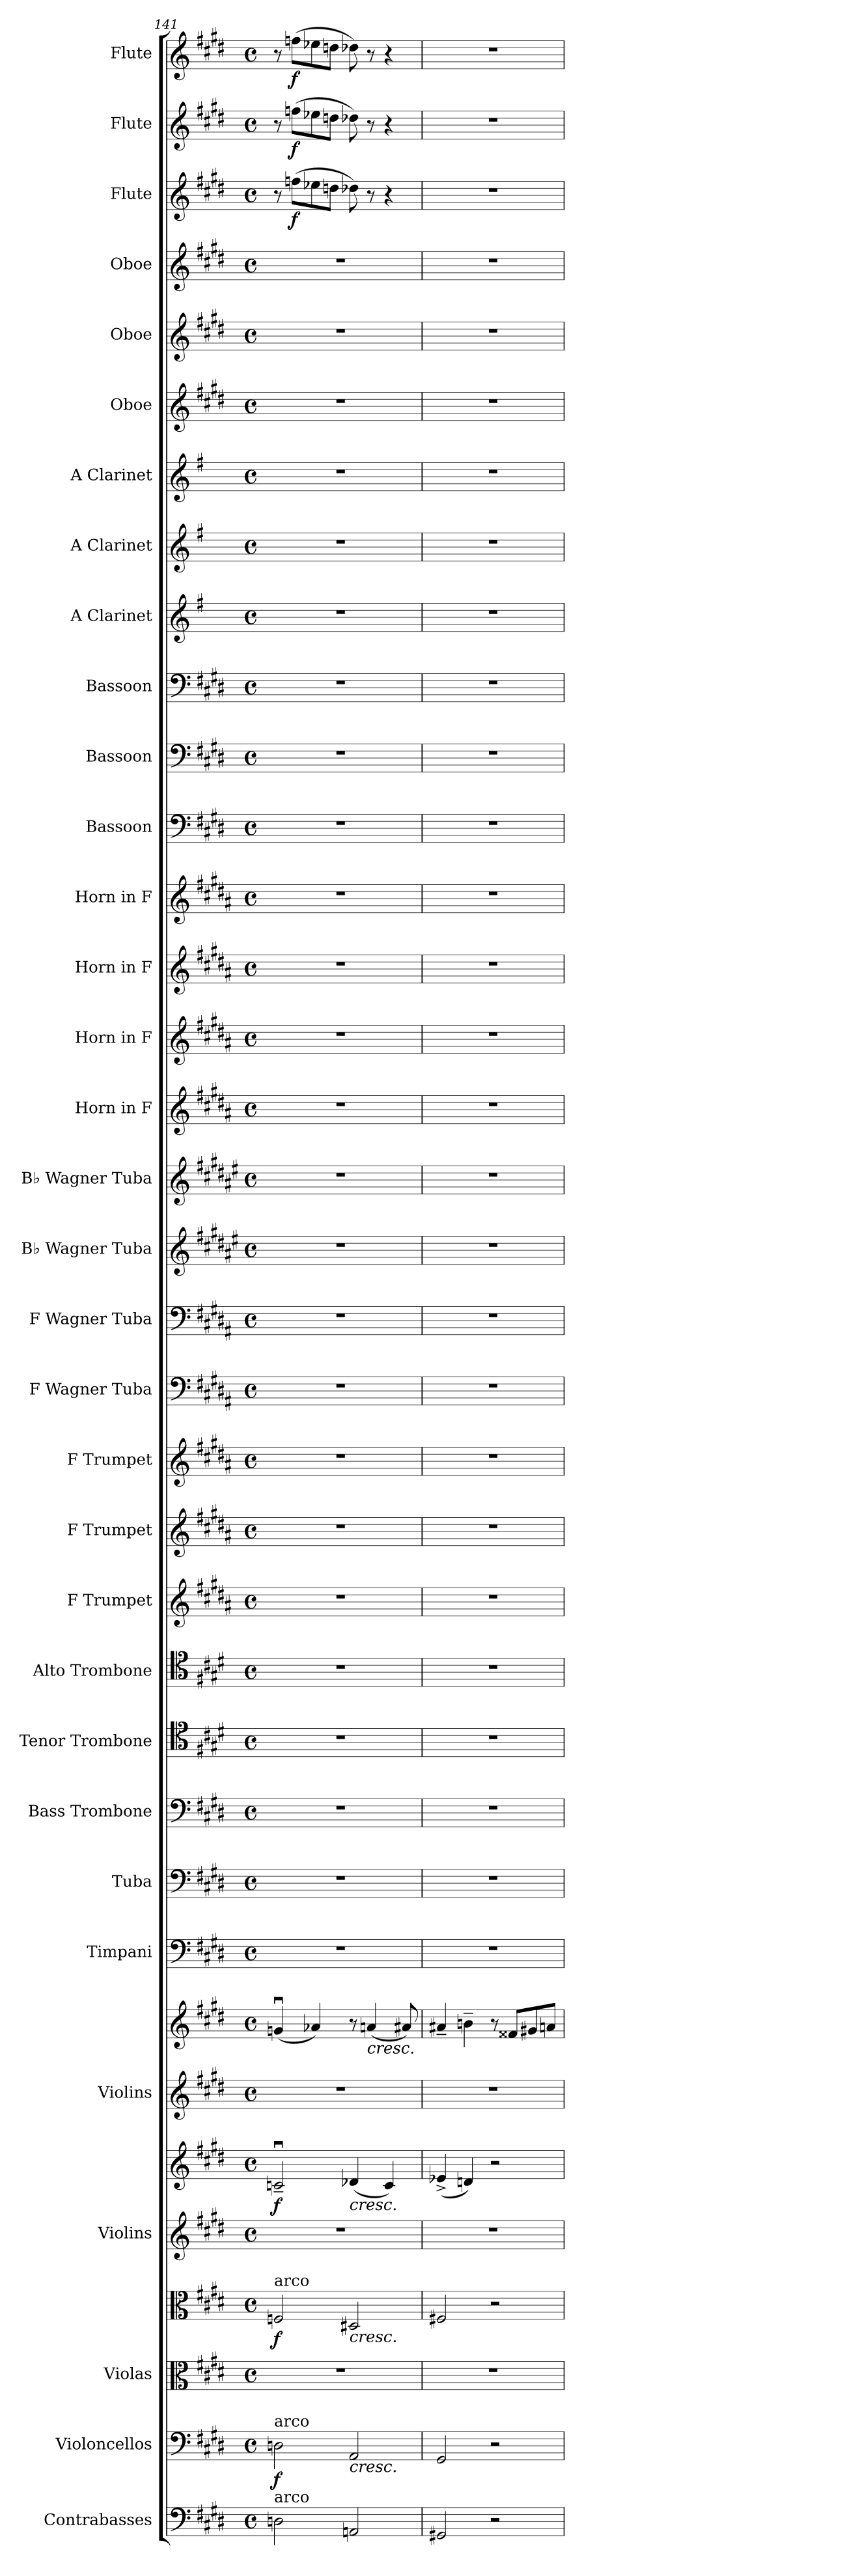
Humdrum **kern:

**kern	**kern	**dynam	**kern	**kern	**dynam	**kern	**kern	**dynam	**kern	**kern	**kern	**kern	**kern	**kern	**kern	**kern	**kern	**kern	**kern	**kern	**kern	**kern	**kern	**kern	**kern	**kern	**kern	**kern	**kern	**kern	**kern	**kern	**kern	**kern	**kern	**kern	**dynam	**kern	**dynam	**kern	**dynam
*part33	*part32	*part32	*part31	*part31	*part31	*part30	*part30	*part30	*part29	*part29	*part28	*part27	*part26	*part25	*part24	*part23	*part22	*part21	*part20	*part19	*part18	*part17	*part16	*part15	*part14	*part13	*part12	*part11	*part10	*part9	*part8	*part7	*part6	*part5	*part4	*part3	*part3	*part2	*part2	*part1	*part1
*staff36	*staff35	*staff35	*staff34	*staff33	*staff33/34	*staff32	*staff31	*staff31/32	*staff30	*staff29	*staff28	*staff27	*staff26	*staff25	*staff24	*staff23	*staff22	*staff21	*staff20	*staff19	*staff18	*staff17	*staff16	*staff15	*staff14	*staff13	*staff12	*staff11	*staff10	*staff9	*staff8	*staff7	*staff6	*staff5	*staff4	*staff3	*staff3	*staff2	*staff2	*staff1	*staff1
*I"Contrabasses	*I"Violoncellos	*	*I"Violas	*	*	*I"Violins	*	*	*I"Violins	*	*I"Timpani	*I"Tuba	*I"Bass Trombone	*I"Tenor Trombone	*I"Alto Trombone	*I"F Trumpet	*I"F Trumpet	*I"F Trumpet	*I"F Wagner Tuba	*I"F Wagner Tuba	*I"B♭ Wagner Tuba	*I"B♭ Wagner Tuba	*I"Horn in F	*I"Horn in F	*I"Horn in F	*I"Horn in F	*I"Bassoon	*I"Bassoon	*I"Bassoon	*I"A Clarinet	*I"A Clarinet	*I"A Clarinet	*I"Oboe	*I"Oboe	*I"Oboe	*I"Flute	*	*I"Flute	*	*I"Flute	*
*I'Cbs.	*I'Vcs.	*	*I'Vlas.	*	*	*I'Vlns.	*	*	*I'Vlns.	*	*I'Timp.	*I'Tba.	*I'B. Tbn.	*I'T. Tbn.	*I'A. Tbn.	*I'F Tpt.	*I'F Tpt.	*I'F Tpt.	*I'F Wag. Tu.	*I'F Wag. Tu.	*I'B♭ Wag. Tu.	*I'B♭ Wag. Tu.	*	*	*	*	*I'Bsn.	*I'Bsn.	*I'Bsn.	*I'A Cl.	*I'A Cl.	*I'A Cl.	*I'Ob.	*I'Ob.	*I'Ob.	*I'Fl.	*	*I'Fl.	*	*I'Fl.	*
*clefF4	*clefF4	*	*clefC3	*clefC3	*	*clefG2	*clefG2	*	*clefG2	*clefG2	*clefF4	*clefF4	*clefF4	*clefC4	*clefC4	*clefG2	*clefG2	*clefG2	*clefF4	*clefF4	*clefG2	*clefG2	*clefG2	*clefG2	*clefG2	*clefG2	*clefF4	*clefF4	*clefF4	*clefG2	*clefG2	*clefG2	*clefG2	*clefG2	*clefG2	*clefG2	*	*clefG2	*	*clefG2	*
*ITrd7c12	*	*	*	*	*	*	*	*	*	*	*	*	*	*	*	*ITrd-3c-5	*ITrd-3c-5	*ITrd-3c-5	*ITrd4c7	*ITrd4c7	*ITrd1c2	*ITrd1c2	*ITrd4c7	*ITrd4c7	*ITrd4c7	*ITrd4c7	*	*	*	*ITrd2c3	*ITrd2c3	*ITrd2c3	*	*	*	*	*	*	*	*	*
*k[f#c#g#d#]	*k[f#c#g#d#]	*	*k[f#c#g#d#]	*k[f#c#g#d#]	*	*k[f#c#g#d#]	*k[f#c#g#d#]	*	*k[f#c#g#d#]	*k[f#c#g#d#]	*k[f#c#g#d#]	*k[f#c#g#d#]	*k[f#c#g#d#]	*k[f#c#g#d#]	*k[f#c#g#d#]	*k[f#c#g#d#]	*k[f#c#g#d#]	*k[f#c#g#d#]	*k[f#c#g#d#]	*k[f#c#g#d#]	*k[f#c#g#d#]	*k[f#c#g#d#]	*k[f#c#g#d#]	*k[f#c#g#d#]	*k[f#c#g#d#]	*k[f#c#g#d#]	*k[f#c#g#d#]	*k[f#c#g#d#]	*k[f#c#g#d#]	*k[f#c#g#d#]	*k[f#c#g#d#]	*k[f#c#g#d#]	*k[f#c#g#d#]	*k[f#c#g#d#]	*k[f#c#g#d#]	*k[f#c#g#d#]	*	*k[f#c#g#d#]	*	*k[f#c#g#d#]	*
*M4/4	*M4/4	*	*M4/4	*M4/4	*	*M4/4	*M4/4	*	*M4/4	*M4/4	*M4/4	*M4/4	*M4/4	*M4/4	*M4/4	*M4/4	*M4/4	*M4/4	*M4/4	*M4/4	*M4/4	*M4/4	*M4/4	*M4/4	*M4/4	*M4/4	*M4/4	*M4/4	*M4/4	*M4/4	*M4/4	*M4/4	*M4/4	*M4/4	*M4/4	*M4/4	*	*M4/4	*	*M4/4	*
*met(c)	*met(c)	*	*met(c)	*met(c)	*	*met(c)	*met(c)	*	*met(c)	*met(c)	*met(c)	*met(c)	*met(c)	*met(c)	*met(c)	*met(c)	*met(c)	*met(c)	*met(c)	*met(c)	*met(c)	*met(c)	*met(c)	*met(c)	*met(c)	*met(c)	*met(c)	*met(c)	*met(c)	*met(c)	*met(c)	*met(c)	*met(c)	*met(c)	*met(c)	*met(c)	*	*met(c)	*	*met(c)	*
=141	=141	=141	=141	=141	=141	=141	=141	=141	=141	=141	=141	=141	=141	=141	=141	=141	=141	=141	=141	=141	=141	=141	=141	=141	=141	=141	=141	=141	=141	=141	=141	=141	=141	=141	=141	=141	=141	=141	=141	=141	=141
!	!	!	!	!LO:TX:a:t=arco	!	!	!	!	!	!	!	!	!	!	!	!	!	!	!	!	!	!	!	!	!	!	!	!	!	!	!	!	!	!	!	!	!	!	!	!	!
!	!LO:TX:a:t=arco	!	!	!	!	!	!	!	!	!	!	!	!	!	!	!	!	!	!	!	!	!	!	!	!	!	!	!	!	!	!	!	!	!	!	!	!	!	!	!	!
!LO:TX:a:t=arco	!	!	!	!	!	!	!	!	!	!	!	!	!	!	!	!	!	!	!	!	!	!	!	!	!	!	!	!	!	!	!	!	!	!	!	!	!	!	!	!	!
!	!	!LO:DY:b	!	!	!LO:DY:b	!	!	!LO:DY:b	!	!	!	!	!	!	!	!	!	!	!	!	!	!	!	!	!	!	!	!	!	!	!	!	!	!	!	!	!	!	!	!	!
2DDn\	2Dn\	f	1r	2Fn/	f	1r	2cnu~/	f	1r	(<4gnu/	1r	1r	1r	1r	1r	1r	1r	1r	1r	1r	1r	1r	1r	1r	1r	1r	1r	1r	1r	1r	1r	1r	1r	1r	1r	8r	.	8r	.	8r	.
!	!	!	!	!	!	!	!	!	!	!	!	!	!	!	!	!	!	!	!	!	!	!	!	!	!	!	!	!	!	!	!	!	!	!	!	!	!LO:DY:b	!	!LO:DY:b	!	!LO:DY:b
.	.	.	.	.	.	.	.	.	.	.	.	.	.	.	.	.	.	.	.	.	.	.	.	.	.	.	.	.	.	.	.	.	.	.	.	(>8ffn\L	f	(>8ffn\L	f	(>8ffn\L	f
.	.	.	.	.	.	.	.	.	.	4a-X/)	.	.	.	.	.	.	.	.	.	.	.	.	.	.	.	.	.	.	.	.	.	.	.	.	.	8ee-X\	.	8ee-X\	.	8ee-X\	.
.	.	.	.	.	.	.	.	.	.	.	.	.	.	.	.	.	.	.	.	.	.	.	.	.	.	.	.	.	.	.	.	.	.	.	.	8ddn\J	.	8ddn\J	.	8ddn\J	.
!	!	!	!	!	!	!	!LO:TX:b:i:t=cresc.	!	!	!	!	!	!	!	!	!	!	!	!	!	!	!	!	!	!	!	!	!	!	!	!	!	!	!	!	!	!	!	!	!	!
!	!	!	!	!LO:TX:b:i:t=cresc.	!	!	!	!	!	!	!	!	!	!	!	!	!	!	!	!	!	!	!	!	!	!	!	!	!	!	!	!	!	!	!	!	!	!	!	!	!
!	!LO:TX:b:i:t=cresc.	!	!	!	!	!	!	!	!	!	!	!	!	!	!	!	!	!	!	!	!	!	!	!	!	!	!	!	!	!	!	!	!	!	!	!	!	!	!	!	!
2AAAn/	2AA/	.	.	2D#X/	.	.	(<4d-X/	.	.	8r	.	.	.	.	.	.	.	.	.	.	.	.	.	.	.	.	.	.	.	.	.	.	.	.	.	8dd-X\)	.	8dd-X\)	.	8dd-X\)	.
!	!	!	!	!	!	!	!	!	!	!LO:TX:b:i:t=cresc.	!	!	!	!	!	!	!	!	!	!	!	!	!	!	!	!	!	!	!	!	!	!	!	!	!	!	!	!	!	!	!
.	.	.	.	.	.	.	.	.	.	(<4an/	.	.	.	.	.	.	.	.	.	.	.	.	.	.	.	.	.	.	.	.	.	.	.	.	.	8r	.	8r	.	8r	.
.	.	.	.	.	.	.	4c/)	.	.	.	.	.	.	.	.	.	.	.	.	.	.	.	.	.	.	.	.	.	.	.	.	.	.	.	.	4r	.	4r	.	4r	.
.	.	.	.	.	.	.	.	.	.	8a#X/)	.	.	.	.	.	.	.	.	.	.	.	.	.	.	.	.	.	.	.	.	.	.	.	.	.	.	.	.	.	.	.
=142	=142	=142	=142	=142	=142	=142	=142	=142	=142	=142	=142	=142	=142	=142	=142	=142	=142	=142	=142	=142	=142	=142	=142	=142	=142	=142	=142	=142	=142	=142	=142	=142	=142	=142	=142	=142	=142	=142	=142	=142	=142
2GGG#X/	2GG#/	.	1r	2F#X/	.	1r	(<4e-X^/	.	1r	4a#X~/	1r	1r	1r	1r	1r	1r	1r	1r	1r	1r	1r	1r	1r	1r	1r	1r	1r	1r	1r	1r	1r	1r	1r	1r	1r	1r	.	1r	.	1r	.
.	.	.	.	.	.	.	4dn/)	.	.	4bn~\	.	.	.	.	.	.	.	.	.	.	.	.	.	.	.	.	.	.	.	.	.	.	.	.	.	.	.	.	.	.	.
2r	2r	.	.	2r	.	.	2r	.	.	8r	.	.	.	.	.	.	.	.	.	.	.	.	.	.	.	.	.	.	.	.	.	.	.	.	.	.	.	.	.	.	.
.	.	.	.	.	.	.	.	.	.	8f##X/L	.	.	.	.	.	.	.	.	.	.	.	.	.	.	.	.	.	.	.	.	.	.	.	.	.	.	.	.	.	.	.
.	.	.	.	.	.	.	.	.	.	8g#X/	.	.	.	.	.	.	.	.	.	.	.	.	.	.	.	.	.	.	.	.	.	.	.	.	.	.	.	.	.	.	.
.	.	.	.	.	.	.	.	.	.	8an/J	.	.	.	.	.	.	.	.	.	.	.	.	.	.	.	.	.	.	.	.	.	.	.	.	.	.	.	.	.	.	.
=	=	=	=	=	=	=	=	=	=	=	=	=	=	=	=	=	=	=	=	=	=	=	=	=	=	=	=	=	=	=	=	=	=	=	=	=	=	=	=	=	=
*-	*-	*-	*-	*-	*-	*-	*-	*-	*-	*-	*-	*-	*-	*-	*-	*-	*-	*-	*-	*-	*-	*-	*-	*-	*-	*-	*-	*-	*-	*-	*-	*-	*-	*-	*-	*-	*-	*-	*-	*-	*-
